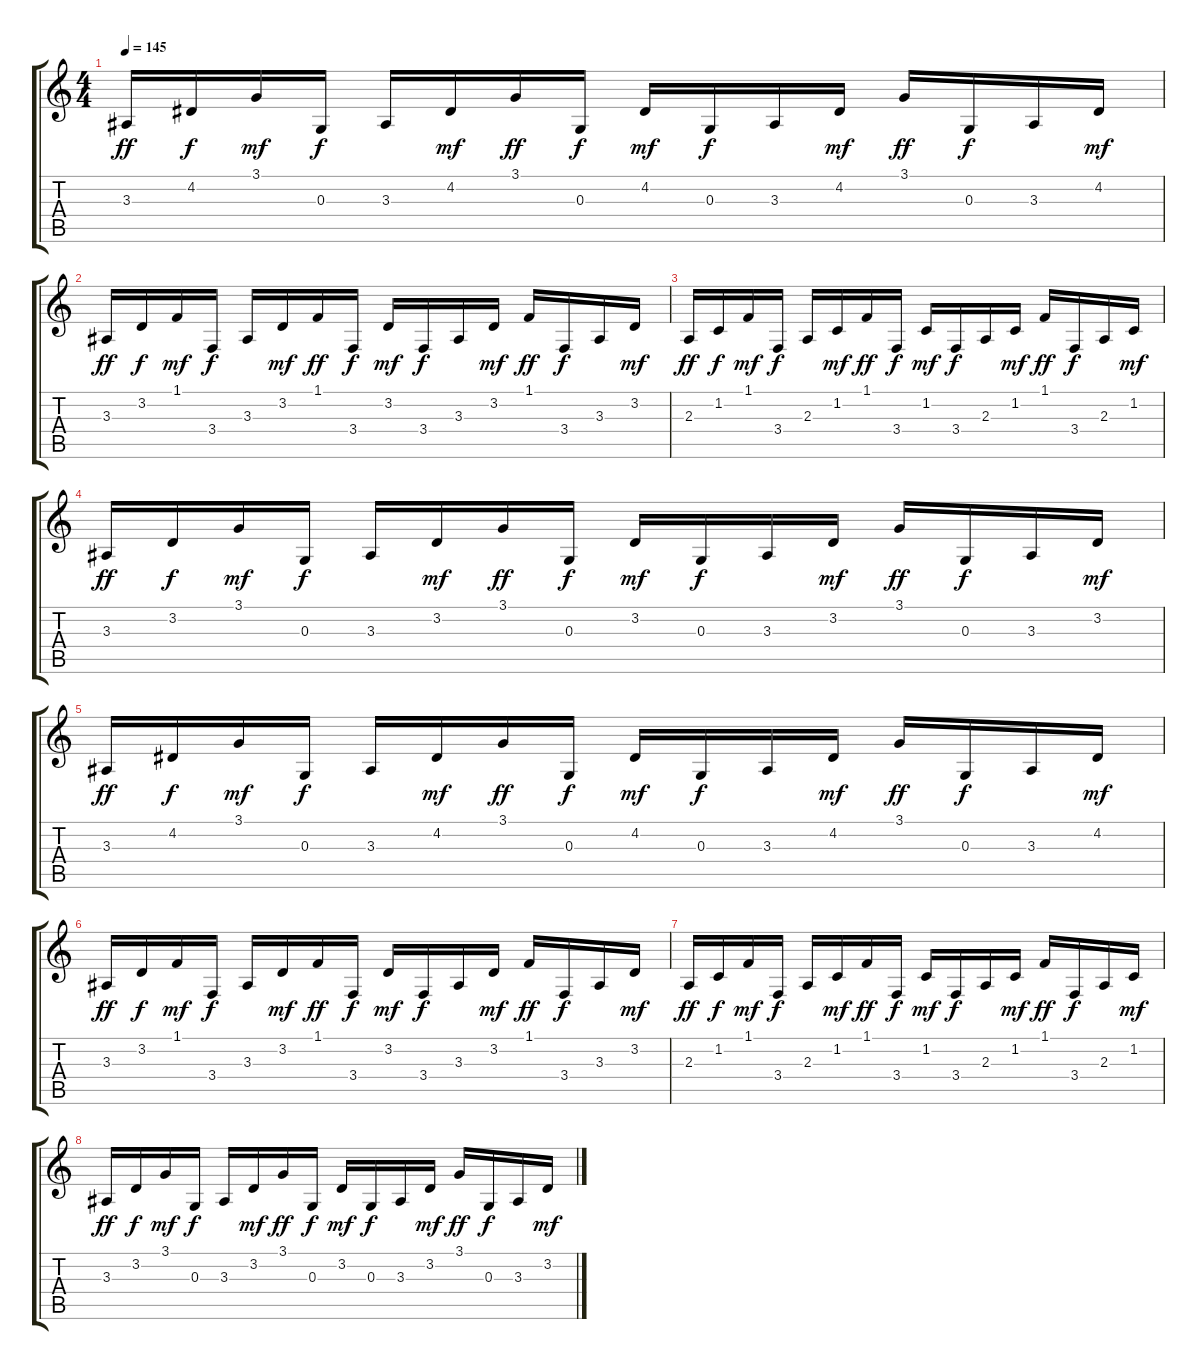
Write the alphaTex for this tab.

\track "" {instrument lead2sawtooth}
\staff {score tabs}
\tuning (E4 B3 G3 D3 A2 E2) {hide}
\ts (4 4)
\tempo 145
\clef g2
\ks c
3.3.16{dy ff balance 0} 4.2.16{dy f balance 0} 3.1.16{dy mf balance 2} 0.3.16{dy f balance 2} 3.3.16{balance 4} 4.2.16{dy mf balance 5} 3.1.16{dy ff balance 6} 0.3.16{dy f balance 7} 4.2.16{dy mf balance 8} 0.3.16{dy f balance 9} 3.3.16{balance 10} 4.2.16{dy mf balance 11} 3.1.16{dy ff balance 12} 0.3.16{dy f balance 13} 3.3.16{balance 14} 4.2.16{dy mf balance 15} |
3.3.16{dy ff balance 16} 3.2.16{dy f balance 15} 1.1.16{dy mf balance 14} 3.4.16{dy f balance 13} 3.3.16{balance 12} 3.2.16{dy mf balance 11} 1.1.16{dy ff balance 10} 3.4.16{dy f balance 9} 3.2.16{dy mf balance 8} 3.4.16{dy f balance 7} 3.3.16{balance 6} 3.2.16{dy mf balance 5} 1.1.16{dy ff balance 4} 3.4.16{dy f balance 3} 3.3.16{balance 2} 3.2.16{dy mf balance 1} |
2.3.16{dy ff balance 0} 1.2.16{dy f balance 1} 1.1.16{dy mf balance 2} 3.4.16{dy f balance 3} 2.3.16{balance 4} 1.2.16{dy mf balance 5} 1.1.16{dy ff balance 6} 3.4.16{dy f balance 6} 1.2.16{dy mf balance 8} 3.4.16{dy f balance 8} 2.3.16{balance 10} 1.2.16{dy mf balance 10} 1.1.16{dy ff balance 12} 3.4.16{dy f balance 12} 2.3.16{balance 14} 1.2.16{dy mf balance 14} |
3.3.16{dy ff balance 16} 3.2.16{dy f balance 15} 3.1.16{dy mf balance 14} 0.3.16{dy f balance 13} 3.3.16{balance 12} 3.2.16{dy mf balance 11} 3.1.16{dy ff balance 10} 0.3.16{dy f balance 9} 3.2.16{dy mf balance 8} 0.3.16{dy f balance 7} 3.3.16{balance 6} 3.2.16{dy mf balance 5} 3.1.16{dy ff balance 4} 0.3.16{dy f balance 3} 3.3.16{balance 2} 3.2.16{dy mf balance 1} |
3.3.16{dy ff balance 0} 4.2.16{dy f balance 1} 3.1.16{dy mf balance 2} 0.3.16{dy f balance 3} 3.3.16{balance 4} 4.2.16{dy mf balance 5} 3.1.16{dy ff balance 6} 0.3.16{dy f balance 6} 4.2.16{dy mf balance 8} 0.3.16{dy f balance 8} 3.3.16{balance 10} 4.2.16{dy mf balance 10} 3.1.16{dy ff balance 12} 0.3.16{dy f balance 12} 3.3.16{balance 14} 4.2.16{dy mf balance 14} |
3.3.16{dy ff balance 16} 3.2.16{dy f balance 15} 1.1.16{dy mf balance 14} 3.4.16{dy f balance 13} 3.3.16{balance 12} 3.2.16{dy mf balance 11} 1.1.16{dy ff balance 10} 3.4.16{dy f balance 9} 3.2.16{dy mf balance 8} 3.4.16{dy f balance 7} 3.3.16{balance 6} 3.2.16{dy mf balance 5} 1.1.16{dy ff balance 4} 3.4.16{dy f balance 3} 3.3.16{balance 2} 3.2.16{dy mf balance 1} |
2.3.16{dy ff balance 0} 1.2.16{dy f balance 1} 1.1.16{dy mf balance 2} 3.4.16{dy f balance 3} 2.3.16{balance 4} 1.2.16{dy mf balance 5} 1.1.16{dy ff balance 6} 3.4.16{dy f balance 7} 1.2.16{dy mf balance 8} 3.4.16{dy f balance 9} 2.3.16{balance 10} 1.2.16{dy mf balance 11} 1.1.16{dy ff balance 12} 3.4.16{dy f balance 13} 2.3.16{balance 14} 1.2.16{dy mf balance 14} |
3.3.16{dy ff balance 16} 3.2.16{dy f balance 14} 3.1.16{dy mf balance 14} 0.3.16{dy f balance 13} 3.3.16{balance 12} 3.2.16{dy mf balance 11} 3.1.16{dy ff balance 10} 0.3.16{dy f balance 9} 3.2.16{dy mf balance 8} 0.3.16{dy f balance 7} 3.3.16{balance 6} 3.2.16{dy mf balance 5} 3.1.16{dy ff balance 4} 0.3.16{dy f balance 3} 3.3.16{balance 2} 3.2.16{dy mf balance 1}
